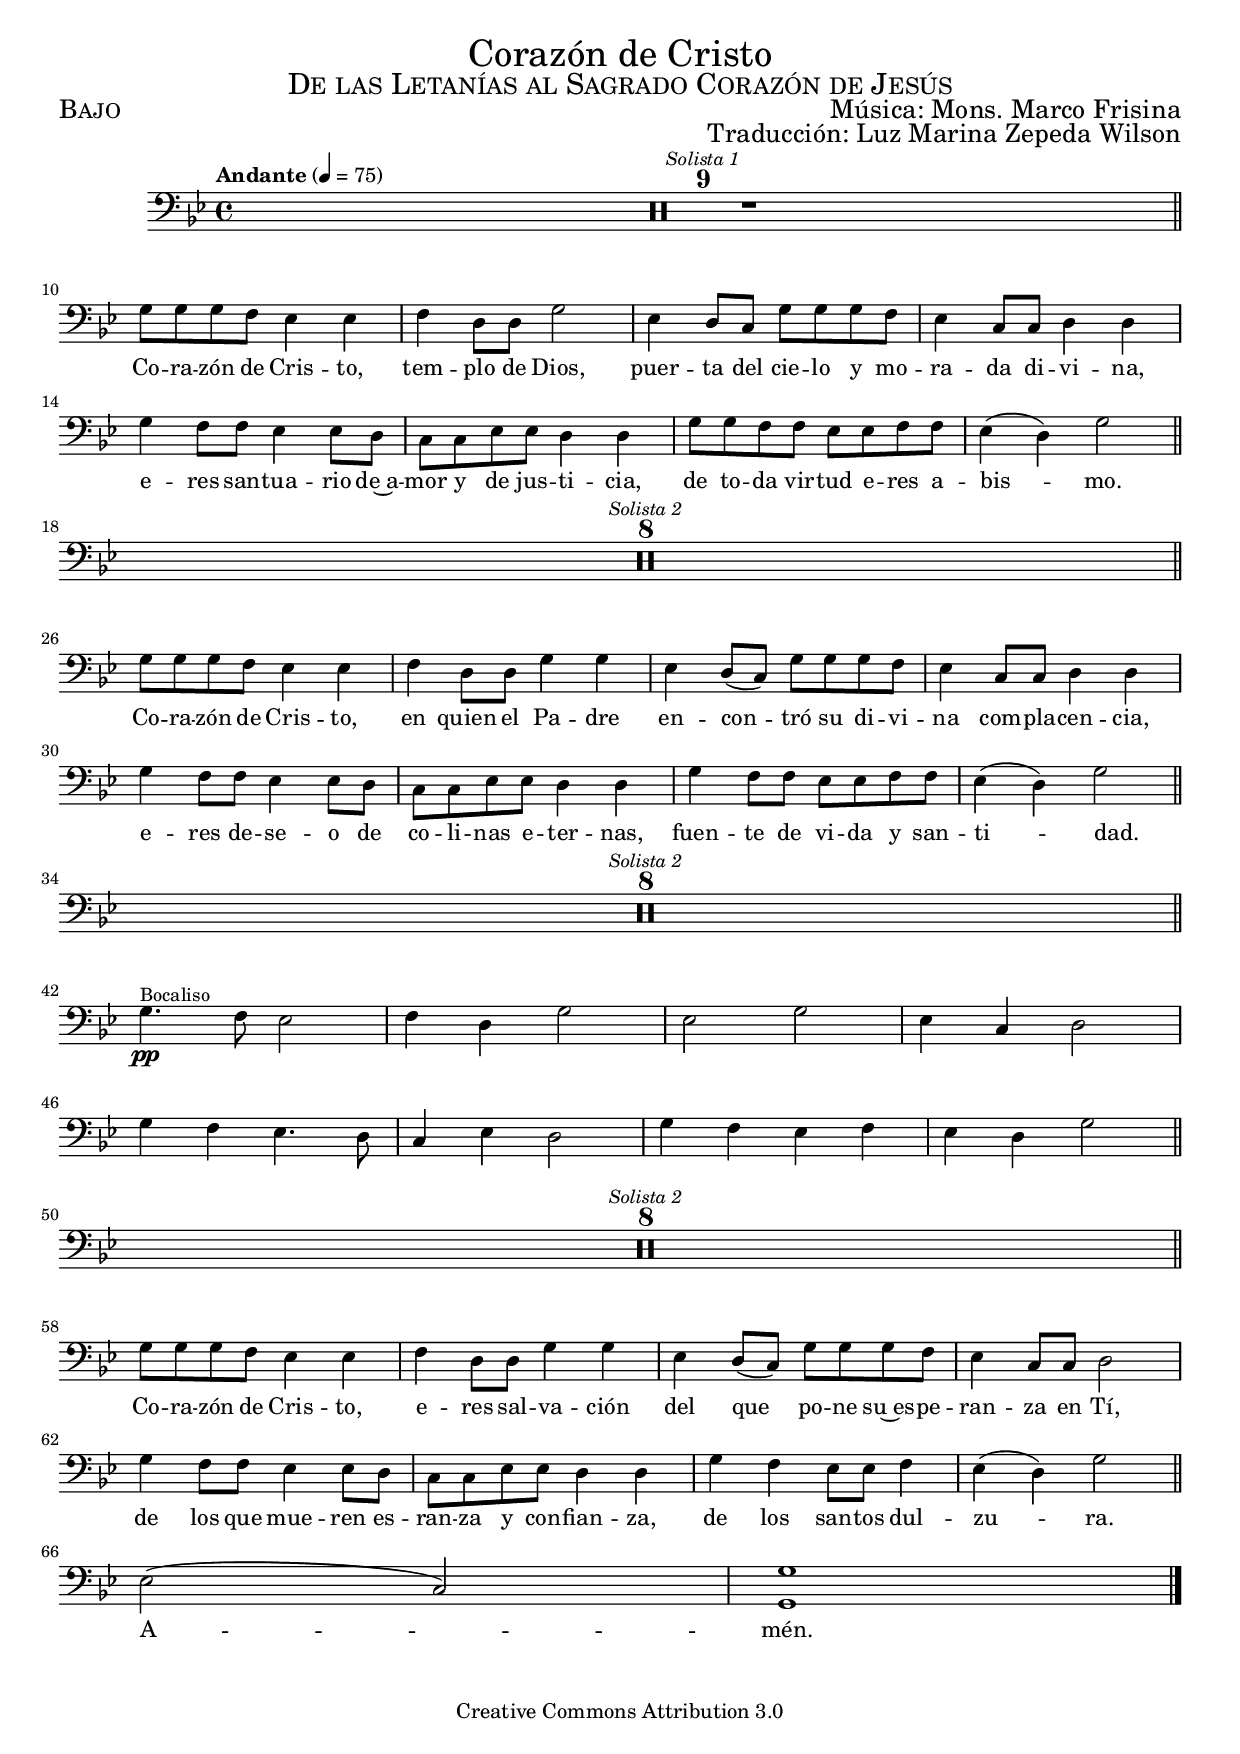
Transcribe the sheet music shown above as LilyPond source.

% ****************************************************************
%	Corazon de Cristo - Bajo
%	by serach.sam@
% ****************************************************************
\language "espanol"
\version "2.19.80"

% --- Includes
\include "global.ily"
\include "bajo.ily"

% --- Tamaño del pentagrama
#(set-global-staff-size 18)


% --- Cabecera
\markup { \fill-line { \center-column { \fontsize #5 \title \fontsize #3 \caps \subtitle } } }
\markup { \fill-line { \fontsize #2 \caps "Bajo" \center-column { \fontsize #2 \composer } } }
\markup { \fill-line { "" \center-column { \fontsize #2 \arranger } } }

\header {
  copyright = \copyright
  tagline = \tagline
  breakbefore = \breakbefore
}

% --- Partitura
\score {
  <<
    \new Staff {
      \new Voice = "bajo" {
        <<
          %\set Staff.midiInstrument = #"piano"
          \global
          \bajo
        >>
      }
    }
    \new Lyrics{ \lyricsto "bajo" { \letraBajo } }
  >>
  \midi {}
  \layout {}
}

% --- Pagina
\paper {
  #(set-default-paper-size "letter")
  #(include-special-characters)
}